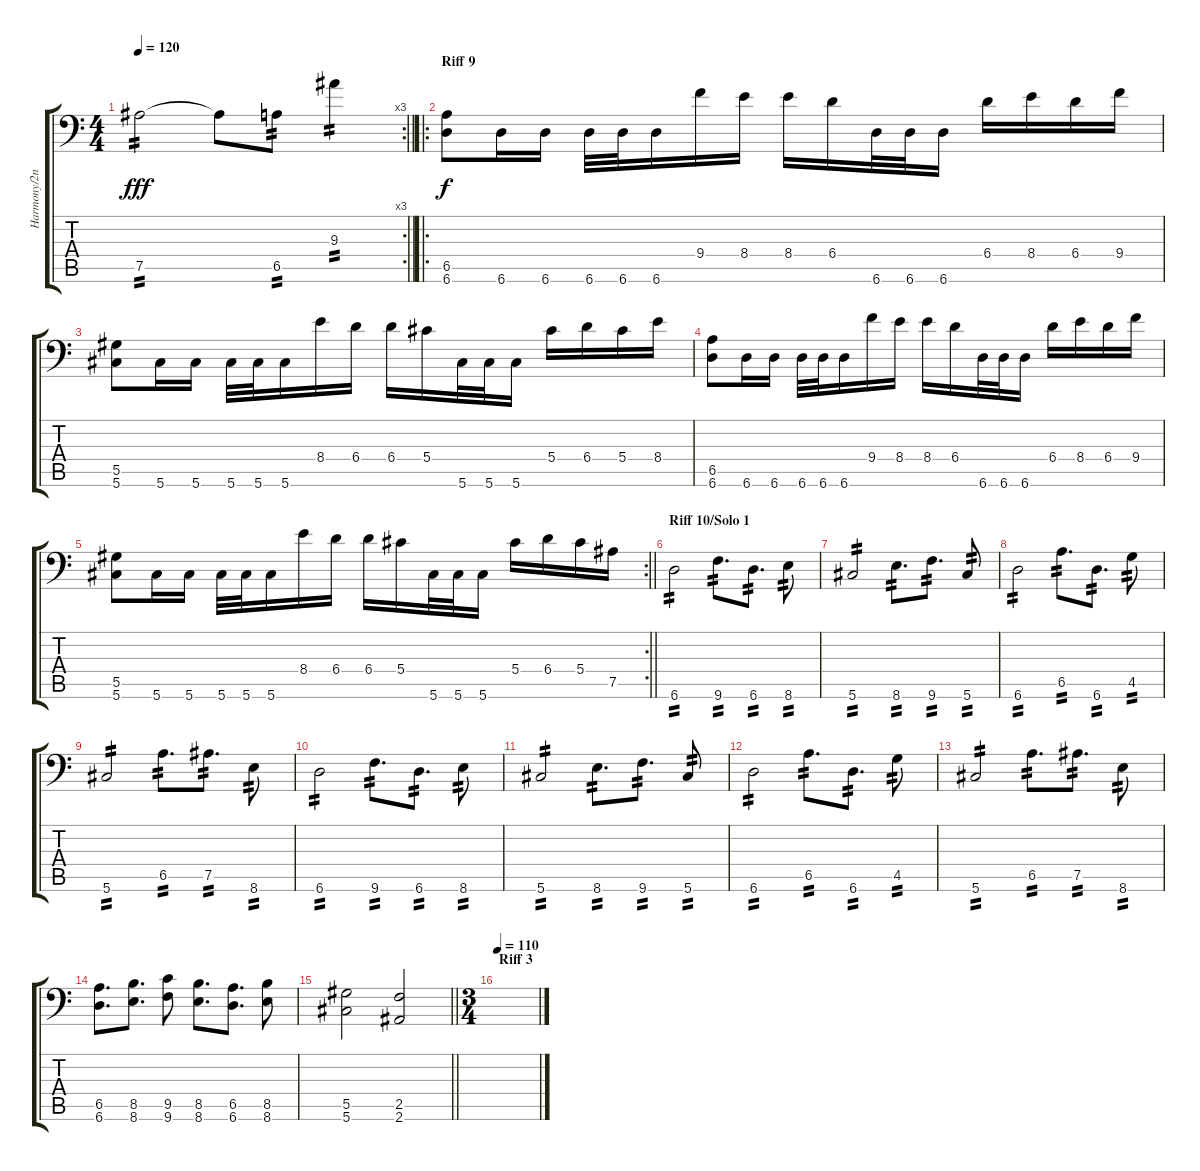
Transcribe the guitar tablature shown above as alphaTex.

\track ("Harmony/2nd Rhythm" "Harmony/2n") {instrument distortionguitar}
\staff {score tabs}
\tuning (Bb3 F3 Db3 Ab2 Eb2 Ab1) {hide}
\rc 3
\ts (4 4)
\tempo 120
\clef f4
\barLineRight lightlight
\ks c
7.5.2{tp 2 dy fff} 7.5{t}.8 6.5.8{tp 2} 9.3.4{tp 2} |
\ro
\section ("" "Riff 9")
(6.5 6.6).8{dy f} 6.6.16 6.6.16 6.6.32 6.6.32 6.6.16 9.4.16 8.4.16 8.4.16 6.4.16 6.6.32 6.6.32 6.6.16 6.4.16 8.4.16 6.4.16 9.4.16 |
(5.5 5.6).8 5.6.16 5.6.16 5.6.32 5.6.32 5.6.16 8.4.16 6.4.16 6.4.16 5.4.16 5.6.32 5.6.32 5.6.16 5.4.16 6.4.16 5.4.16 8.4.16 |
(6.5 6.6).8 6.6.16 6.6.16 6.6.32 6.6.32 6.6.16 9.4.16 8.4.16 8.4.16 6.4.16 6.6.32 6.6.32 6.6.16 6.4.16 8.4.16 6.4.16 9.4.16 |
\rc 2
\barLineRight lightlight
(5.5 5.6).8 5.6.16 5.6.16 5.6.32 5.6.32 5.6.16 8.4.16 6.4.16 6.4.16 5.4.16 5.6.32 5.6.32 5.6.16 5.4.16 6.4.16 5.4.16 7.5.16 |
\section ("" "Riff 10/Solo 1")
6.6.2{tp 2} 9.6.8{d tp 2} 6.6.8{d tp 2} 8.6.8{tp 2} |
5.6.2{tp 2} 8.6.8{d tp 2} 9.6.8{d tp 2} 5.6.8{tp 2} |
6.6.2{tp 2} 6.5.8{d tp 2} 6.6.8{d tp 2} 4.5.8{tp 2} |
5.6.2{tp 2} 6.5.8{d tp 2} 7.5.8{d tp 2} 8.6.8{tp 2} |
6.6.2{tp 2} 9.6.8{d tp 2} 6.6.8{d tp 2} 8.6.8{tp 2} |
5.6.2{tp 2} 8.6.8{d tp 2} 9.6.8{d tp 2} 5.6.8{tp 2} |
6.6.2{tp 2} 6.5.8{d tp 2} 6.6.8{d tp 2} 4.5.8{tp 2} |
5.6.2{tp 2} 6.5.8{d tp 2} 7.5.8{d tp 2} 8.6.8{tp 2} |
(6.5 6.6).8{d} (8.5 8.6).8{d} (9.5 9.6).8 (8.5 8.6).8{d} (6.5 6.6).8{d} (8.5 8.6).8 |
\barLineRight lightlight
(5.5 5.6).2 (2.5 2.6).2 |
\ts (3 4)
\section ("" "Riff 3")
\tempo 110
